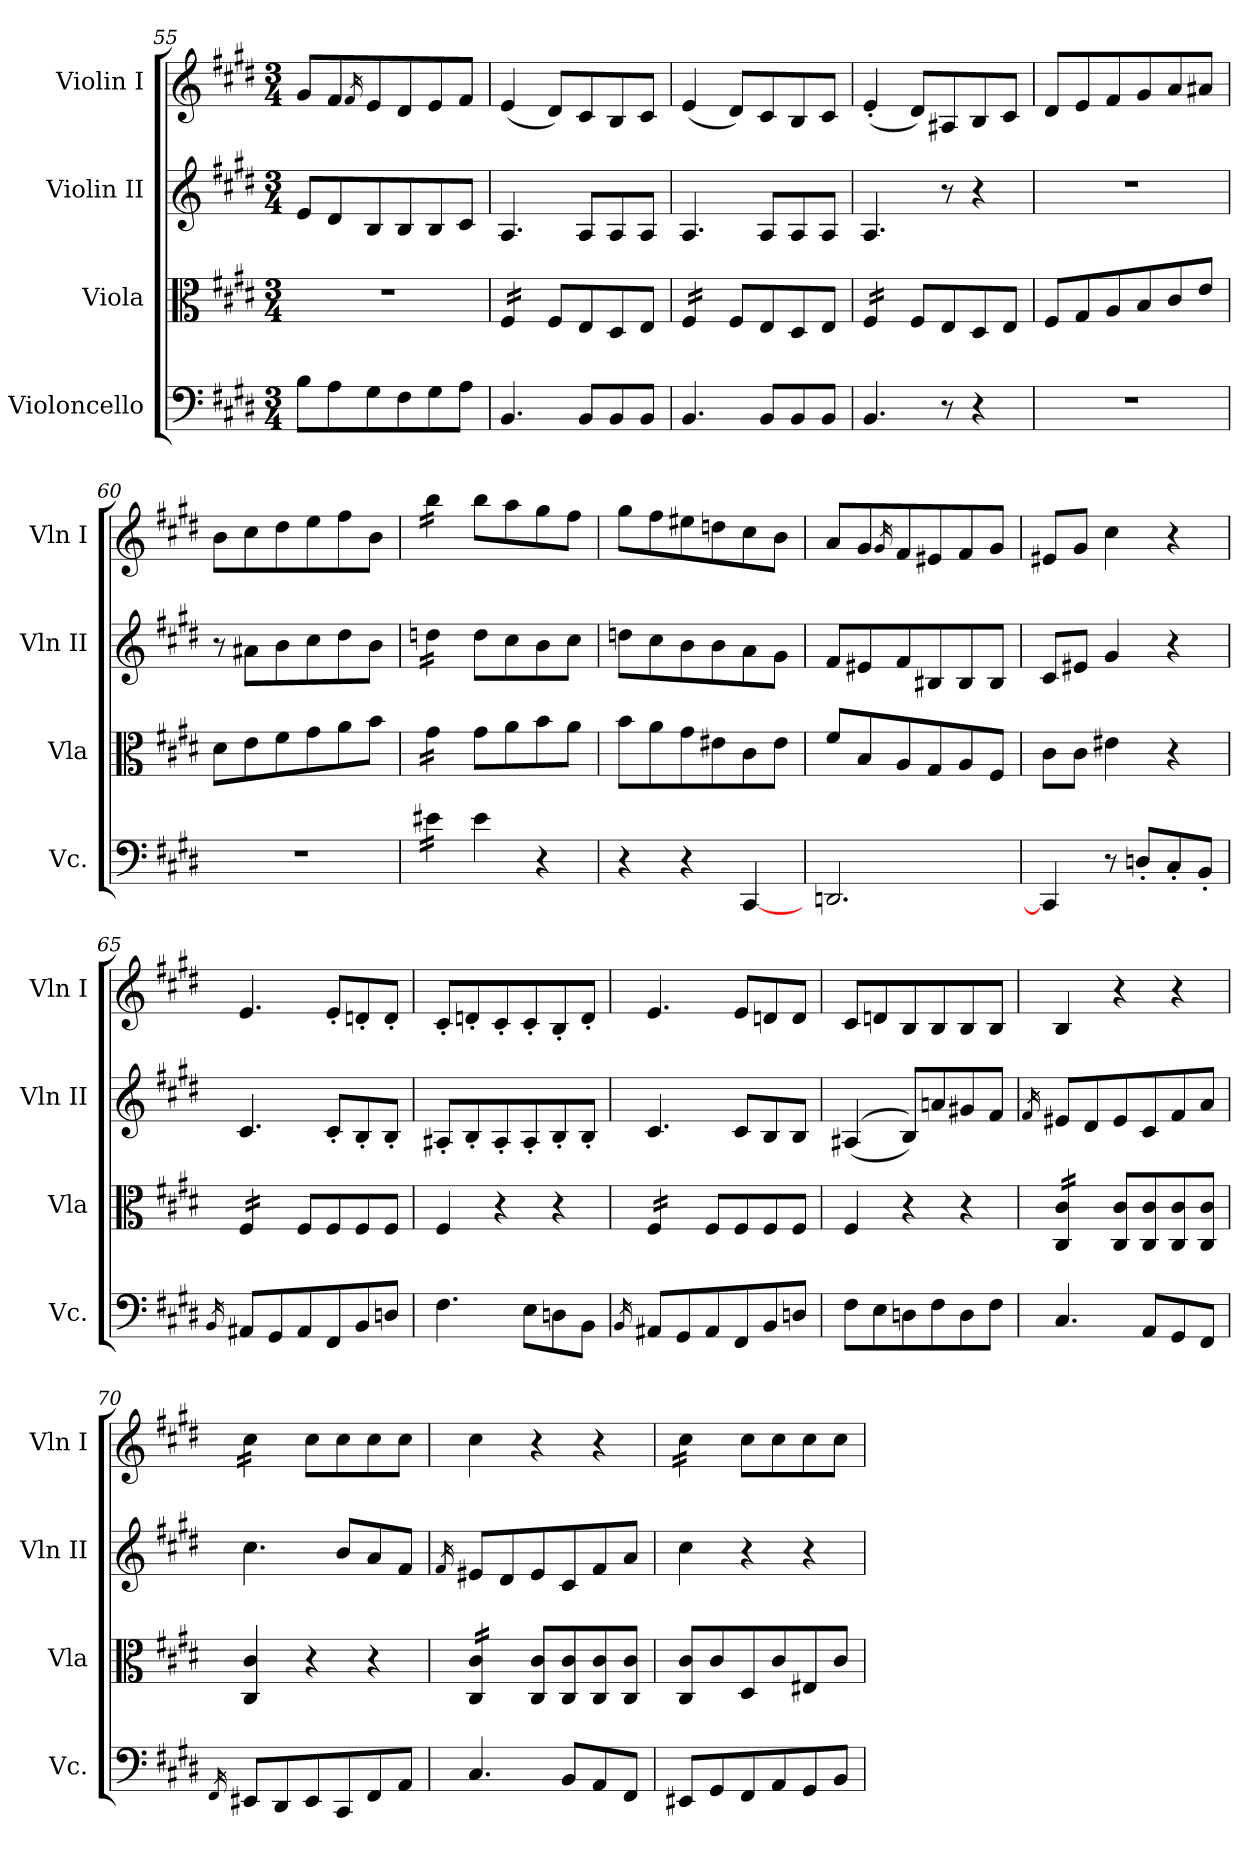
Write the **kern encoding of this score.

**kern	**kern	**kern	**kern
*part4	*part3	*part2	*part1
*staff4	*staff3	*staff2	*staff1
*I"Violoncello	*I"Viola	*I"Violin II	*I"Violin I
*I'Vc.	*I'Vla	*I'Vln II	*I'Vln I
*clefF4	*clefC3	*clefG2	*clefG2
*k[f#c#g#d#]	*k[f#c#g#d#]	*k[f#c#g#d#]	*k[f#c#g#d#]
*M3/4	*M3/4	*M3/4	*M3/4
=55	=55	=55	=55
8B\L	2.r	8e/L	8g#/L
8A\	.	8d#/	8f#/
.	.	.	16qf#/
8G#\	.	8B/	8e/
8F#\	.	8B/	8d#/
8G#\	.	8B/	8e/
8A\J	.	8c#/J	8f#/J
=56	=56	=56	=56
*	*tremolo	*	*
4.BB/	16F#/LL	4.A/	(4e/
.	16F#/	.	.
.	16F#/	.	.
.	16F#/JJ	.	.
*	*Xtremolo	*	*
.	8F#/L	.	8d#/L)
8BB/L	8E/	8A/L	8c#/
8BB/	8D#/	8A/	8B/
8BB/J	8E/J	8A/J	8c#/J
=57	=57	=57	=57
*	*tremolo	*	*
4.BB/	16F#/LL	4.A/	(4e/
.	16F#/	.	.
.	16F#/	.	.
.	16F#/JJ	.	.
*	*Xtremolo	*	*
.	8F#/L	.	8d#/L)
8BB/L	8E/	8A/L	8c#/
8BB/	8D#/	8A/	8B/
8BB/J	8E/J	8A/J	8c#/J
=58	=58	=58	=58
*	*tremolo	*	*
4.BB/	16F#/LL	4.A/	(4e'/
.	16F#/	.	.
.	16F#/	.	.
.	16F#/JJ	.	.
*	*Xtremolo	*	*
.	8F#/L	.	8d#/L)
8r	8E/	8r	8A#X/
4r	8D#/	4r	8B/
.	8E/J	.	8c#/J
=59	=59	=59	=59
2.r	8F#/L	2.r	8d#/L
.	8G#/	.	8e/
.	8A/	.	8f#/
.	8B/	.	8g#/
.	8c#/	.	8a/
.	8e/J	.	8a#X/J
=60	=60	=60	=60
2.r	8d#\L	8r	8b\L
.	8e\	8a#X\L	8cc#\
.	8f#\	8b\	8dd#\
.	8g#\	8cc#\	8ee\
.	8a\	8dd#\	8ff#\
.	8b\J	8b\J	8b\J
=61	=61	=61	=61
*tremolo	*	*	*
*	*tremolo	*	*
*	*	*tremolo	*
*	*	*	*tremolo
16e#X\LL	16g#\LL	16ddn\LL	16bb\LL
16e#X\	16g#\	16ddn\	16bb\
16e#X\	16g#\	16ddn\	16bb\
16e#X\JJ	16g#\JJ	16ddn\JJ	16bb\JJ
*	*	*	*Xtremolo
*	*	*Xtremolo	*
*	*Xtremolo	*	*
*Xtremolo	*	*	*
4e#\	8g#\L	8dd\L	8bb\L
.	8a\	8cc#\	8aa\
4r	8b\	8b\	8gg#\
.	8a\J	8cc#\J	8ff#\J
!!LO:LB:g=z
=62	=62	=62	=62
4r	8b\L	8ddn\L	8gg#\L
.	8a\	8cc#\	8ff#\
4r	8g#\	8b\	8ee#X\
.	8e#X\	8b\	8ddn\
[4CC#/	8c#\	8a\	8cc#\
.	8e#\J	8g#\J	8b\J
=63	=63	=63	=63
2.DDn/	8f#/L	8f#/L	8a/L
.	8B/	8e#X/	8g#/
.	.	.	16qg#/
.	8A/	8f#/	8f#/
.	8G#/	8B#X/	8e#X/
.	8A/	8B#/	8f#/
.	8F#/J	8B#/J	8g#/J
=64	=64	=64	=64
4CC#/]	8c#\L	8c#/L	8e#X/L
.	8c#\J	8e#X/J	8g#/J
8r	4e#X\	4g#/	4cc#\
8Dn'/L	.	.	.
8C#'/	4r	4r	4r
8BB'/J	.	.	.
=65	=65	=65	=65
16qBB/	.	.	.
*	*tremolo	*	*
8AA#X/L	16F#/LL	4.c#/	4.e/
.	16F#/	.	.
8GG#/	16F#/	.	.
.	16F#/JJ	.	.
*	*Xtremolo	*	*
8AA#/	8F#/L	.	.
8FF#/	8F#/	8c#'/L	8e'/L
8BB/	8F#/	8B'/	8dn'/
8Dn/J	8F#/J	8B'/J	8d'/J
=66	=66	=66	=66
4.F#\	4F#/	8A#X'/L	8c#'/L
.	.	8B'/	8dn'/
.	4r	8A#'/	8c#'/
8E\L	.	8A#'/	8c#'/
8Dn\	4r	8B'/	8B'/
8BB\J	.	8B'/J	8d'/J
=67	=67	=67	=67
16qBB/	.	.	.
*	*tremolo	*	*
8AA#X/L	16F#/LL	4.c#/	4.e/
.	16F#/	.	.
8GG#/	16F#/	.	.
.	16F#/JJ	.	.
*	*Xtremolo	*	*
8AA#/	8F#/L	.	.
8FF#/	8F#/	8c#/L	8e/L
8BB/	8F#/	8B/	8dn/
8Dn/J	8F#/J	8B/J	8d/J
!!LO:PB:g=z
=68	=68	=68	=68
8F#\L	4F#/	((4A#X/	8c#/L
8E\	.	.	8dn/
8Dn\	4r	8B/L))	8B/
8F#\	.	8an/	8B/
8D\	4r	8g#X/	8B/
8F#\J	.	8f#/J	8B/J
=69	=69	=69	=69
.	.	16qf#/	.
*	*tremolo	*	*
4.C#/	16C#/ 16c#/LL	8e#X/L	4B/
.	16C#/ 16c#/	.	.
.	16C#/ 16c#/	8d#/	.
.	16C#/ 16c#/JJ	.	.
*	*Xtremolo	*	*
.	8C#/ 8c#/L	8e#/	4r
8AA/L	8C#/ 8c#/	8c#/	.
8GG#/	8C#/ 8c#/	8f#/	4r
8FF#/J	8C#/ 8c#/J	8a/J	.
=70	=70	=70	=70
16qFF#/	.	.	.
*	*	*	*tremolo
8EE#X/L	4C#/ 4c#/	4.cc#\	16cc#\LL
.	.	.	16cc#\
8DD#/	.	.	16cc#\
.	.	.	16cc#\JJ
*	*	*	*Xtremolo
8EE#/	4r	.	8cc#\L
8CC#/	.	8b/L	8cc#\
8FF#/	4r	8a/	8cc#\
8AA/J	.	8f#/J	8cc#\J
=71	=71	=71	=71
.	.	16qf#/	.
*	*tremolo	*	*
4.C#/	16C#/ 16c#/LL	8e#X/L	4cc#\
.	16C#/ 16c#/	.	.
.	16C#/ 16c#/	8d#/	.
.	16C#/ 16c#/JJ	.	.
*	*Xtremolo	*	*
.	8C#/ 8c#/L	8e#/	4r
8BB/L	8C#/ 8c#/	8c#/	.
8AA/	8C#/ 8c#/	8f#/	4r
8FF#/J	8C#/ 8c#/J	8a/J	.
=72	=72	=72	=72
*	*	*	*tremolo
8EE#X/L	8C#/ 8c#/L	4cc#\	16cc#\LL
.	.	.	16cc#\
8GG#/	8c#/	.	16cc#\
.	.	.	16cc#\JJ
*	*	*	*Xtremolo
8FF#/	8D#/	4r	8cc#\L
8AA/	8c#/	.	8cc#\
8GG#/	8E#X/	4r	8cc#\
8BB/J	8c#/J	.	8cc#\J
=	=	=	=
*-	*-	*-	*-
